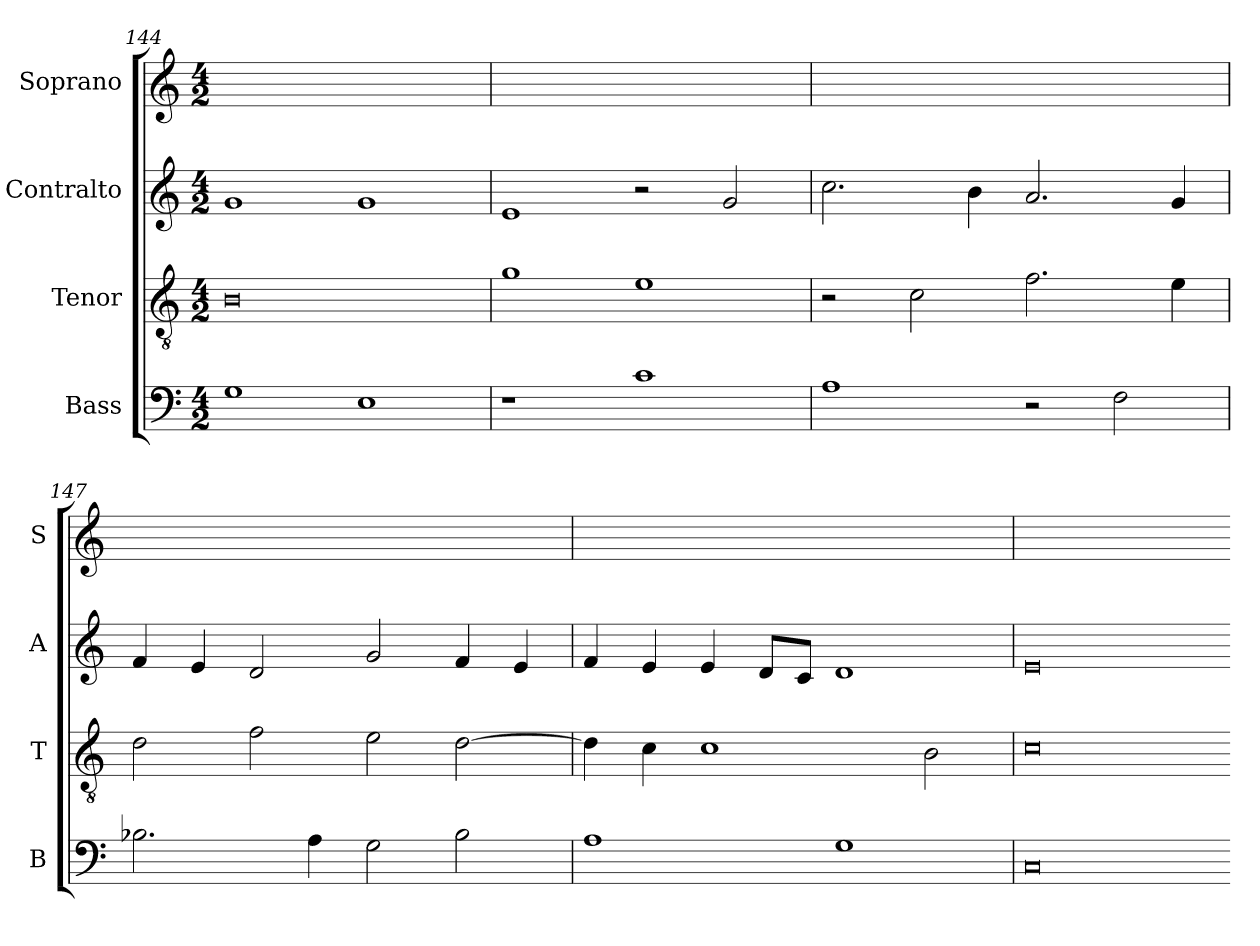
**kern	**kern	**kern	**kern
*part4	*part3	*part2	*part1
*staff4	*staff3	*staff2	*staff1
*I"Bass	*I"Tenor	*I"Contralto	*I"Soprano
*I'B	*I'T	*I'A	*I'S
*clefF4	*clefGv2	*clefG2	*clefG2
*k[]	*k[]	*k[]	*k[]
*C:ion	*C:ion	*C:ion	*C:ion
*M4/2	*M4/2	*M4/2	*M4/2
=144	=144	=144	=144
1G	0B	1g	0ryy
1E	.	1g	.
=145	=145	=145	=145
1r	1g	1e	0ryy
1c	1e	2r	.
.	.	2g	.
=146	=146	=146	=146
1A	2r	2.cc	0ryy
.	2c	.	.
.	.	4b	.
2r	2.f	2.a	.
2F	.	.	.
.	4e	4g	.
=147	=147	=147	=147
2.B-X	2d	4f	0ryy
.	.	4e	.
.	2f	2d	.
4A	.	.	.
2G	2e	2g	.
2B-	[2d	4f	.
.	.	4e	.
=148	=148	=148	=148
1A	4d]	4f	0ryy
.	4c	4e	.
.	1c	4e	.
.	.	8d/L	.
.	.	8c/J	.
1G	.	1d	.
.	2B	.	.
=149	=149	=149	=149
0C	0c	0e	0ryy
=-	=-	=-	=-
*-	*-	*-	*-
